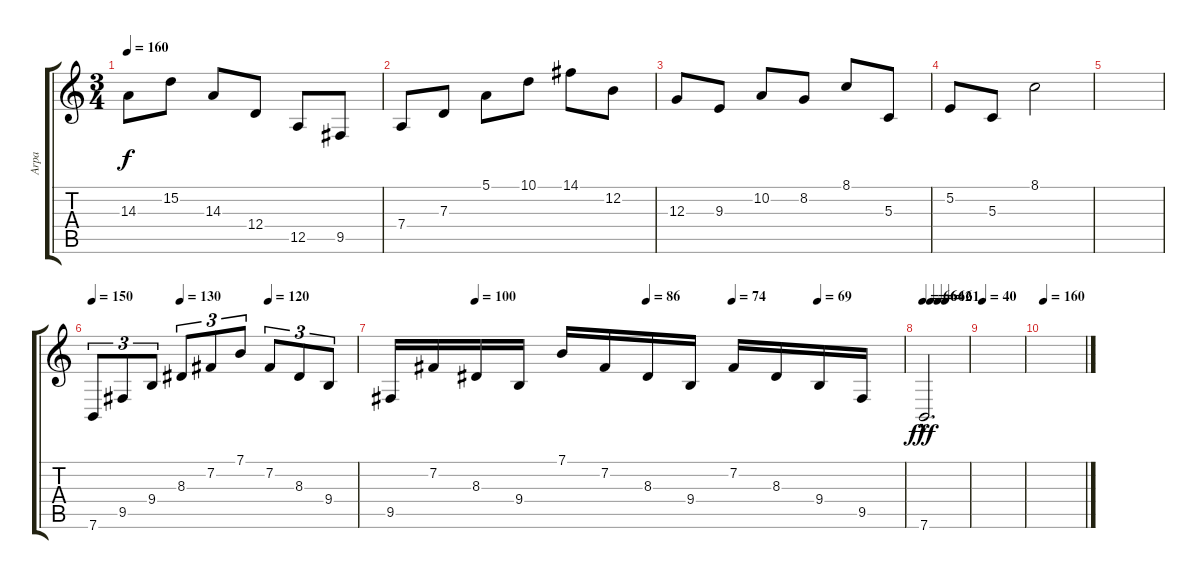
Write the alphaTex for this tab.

\track ("Arpa" "Arpa") {instrument orchestralharp}
\staff {score tabs}
\tuning (E4 B3 G3 D3 A2 E2) {hide}
\ts (3 4)
\tempo 160
\clef g2
\ks c
14.3.8{dy f} 15.2.8 14.3.8 12.4.8 12.5.8 9.5.8 |
7.4.8 7.3.8 5.1.8 10.1.8 14.1.8 12.2.8 |
12.3.8 9.3.8 10.2.8 8.2.8 8.1.8 5.3.8 |
5.2.8 5.3.8 8.1.2 |
|
\tempo 150
\tempo (130 0.3333333333333333)
\tempo (120 0.6666666666666666)
7.6.8{tu (3 2)} 9.5.8{tu (3 2)} 9.4.8{tu (3 2)} 8.3.8{tu (3 2)} 7.2.8{tu (3 2)} 7.1.8{tu (3 2)} 7.2.8{tu (3 2)} 8.3.8{tu (3 2)} 9.4.8{tu (3 2)} |
\tempo (100 0.16666666666666666)
\tempo (86 0.5)
\tempo (74 0.6666666666666666)
\tempo (69 0.8333333333333334)
9.5.16 7.2.16 8.3.16 9.4.16 7.1.16 7.2.16 8.3.16 9.4.16 7.2.16 8.3.16 9.4.16 9.5.16 |
\tempo 66
\tempo (64 0.16666666666666666)
\tempo (62 0.3333333333333333)
\tempo (61 0.5)
7.6{hac}.2{d dy fff} |
\tempo 40
|
\tempo 160
